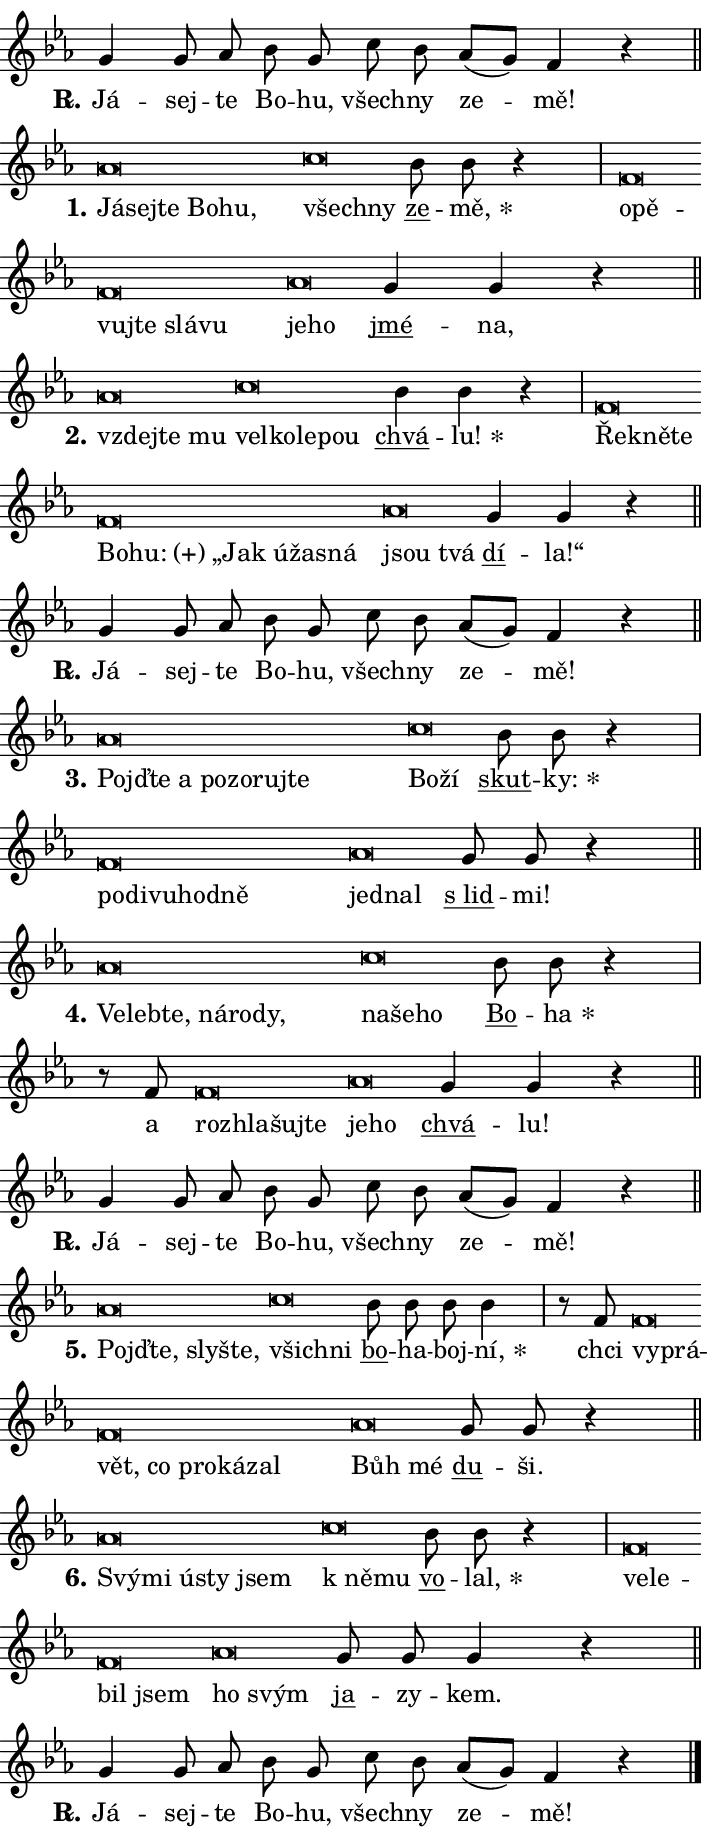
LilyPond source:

\version "2.24.0"
\header { tagline = "" }
\paper {
  indent = 0\cm
  top-margin = 0\cm
  right-margin = 0.13\cm % to fit lyric hyphens
  bottom-margin = 0\cm
  left-margin = 0\cm
  paper-width = 12\cm
  page-breaking = #ly:one-page-breaking
  system-system-spacing.basic-distance = #11
  score-system-spacing.basic-distance = #11
  ragged-last = ##f
}


%% Author: Thomas Morley
%% https://lists.gnu.org/archive/html/lilypond-user/2020-05/msg00002.html
#(define (line-position grob)
"Returns position of @var[grob} in current system:
   @code{'start}, if at first time-step
   @code{'end}, if at last time-step
   @code{'middle} otherwise
"
  (let* ((col (ly:item-get-column grob))
         (ln (ly:grob-object col 'left-neighbor))
         (rn (ly:grob-object col 'right-neighbor))
         (col-to-check-left (if (ly:grob? ln) ln col))
         (col-to-check-right (if (ly:grob? rn) rn col))
         (break-dir-left
           (and
             (ly:grob-property col-to-check-left 'non-musical #f)
             (ly:item-break-dir col-to-check-left)))
         (break-dir-right
           (and
             (ly:grob-property col-to-check-right 'non-musical #f)
             (ly:item-break-dir col-to-check-right))))
        (cond ((eqv? 1 break-dir-left) 'start)
              ((eqv? -1 break-dir-right) 'end)
              (else 'middle))))

#(define (tranparent-at-line-position vctor)
  (lambda (grob)
  "Relying on @code{line-position} select the relevant enry from @var{vctor}.
Used to determine transparency,"
    (case (line-position grob)
      ((end) (not (vector-ref vctor 0)))
      ((middle) (not (vector-ref vctor 1)))
      ((start) (not (vector-ref vctor 2))))))

noteHeadBreakVisibility =
#(define-music-function (break-visibility)(vector?)
"Makes @code{NoteHead}s transparent relying on @var{break-visibility}"
#{
  \override NoteHead.transparent =
    #(tranparent-at-line-position break-visibility)
#})

#(define delete-ledgers-for-transparent-note-heads
  (lambda (grob)
    "Reads whether a @code{NoteHead} is transparent.
If so this @code{NoteHead} is removed from @code{'note-heads} from
@var{grob}, which is supposed to be @code{LedgerLineSpanner}.
As a result ledgers are not printed for this @code{NoteHead}"
    (let* ((nhds-array (ly:grob-object grob 'note-heads))
           (nhds-list
             (if (ly:grob-array? nhds-array)
                 (ly:grob-array->list nhds-array)
                 '()))
           ;; Relies on the transparent-property being done before
           ;; Staff.LedgerLineSpanner.after-line-breaking is executed.
           ;; This is fragile ...
           (to-keep
             (remove
               (lambda (nhd)
                 (ly:grob-property nhd 'transparent #f))
               nhds-list)))
      ;; TODO find a better method to iterate over grob-arrays, similiar
      ;; to filter/remove etc for lists
      ;; For now rebuilt from scratch
      (set! (ly:grob-object grob 'note-heads)  '())
      (for-each
        (lambda (nhd)
          (ly:pointer-group-interface::add-grob grob 'note-heads nhd))
        to-keep))))

squashNotes = {
  \override NoteHead.X-extent = #'(-0.2 . 0.2)
  \override NoteHead.Y-extent = #'(-0.75 . 0)
  \override NoteHead.stencil =
    #(lambda (grob)
       (let ((pos (ly:grob-property grob 'staff-position)))
         (begin
           (if (< pos -7) (display "ERROR: Lower brevis then expected\n") (display ""))
           (if (<= pos -6) ly:text-interface::print ly:note-head::print))))
}
unSquashNotes = {
  \revert NoteHead.X-extent
  \revert NoteHead.Y-extent
  \revert NoteHead.stencil
}

hideNotes = \noteHeadBreakVisibility #begin-of-line-visible
unHideNotes = \noteHeadBreakVisibility #all-visible

% work-around for resetting accidentals
% https://lilypond.org/doc/v2.23/Documentation/notation/displaying-rhythms#unmetered-music
cadenzaMeasure = {
  \cadenzaOff
  \partial 1024 s1024
  \cadenzaOn
}

#(define-markup-command (accent layout props text) (markup?)
  "Underline accented syllable"
  (interpret-markup layout props
    #{\markup \override #'(offset . 4.3) \underline { #text }#}))

responsum = \markup \concat {
  "R" \hspace #-1.05 \path #0.1 #'((moveto 0 0.07) (lineto 0.9 0.8)) \hspace #0.05 "."
}

spaceSize = #0.6828661417322834 % exact space size for TeX Gyre Schola

\layout {
  \context {
    \Staff
    \remove "Time_signature_engraver"
    \override LedgerLineSpanner.after-line-breaking = #delete-ledgers-for-transparent-note-heads
  }
  \context {
    \Lyrics {
      \override LyricSpace.minimum-distance = \spaceSize
      \override LyricText.font-name = #"TeX Gyre Schola"
      \override LyricText.font-size = 1
      \override StanzaNumber.font-name = #"TeX Gyre Schola Bold"
      \override StanzaNumber.font-size = 1
    }
  }
  \context {
    \Score 
    \override NoteHead.text =
      #(lambda (grob) 
        (let ((pos (ly:grob-property grob 'staff-position)))
          #{\markup {
            \combine
              \halign #-0.55 \raise #(if (= pos -6) 0 0.5) \override #'(thickness . 2) \draw-line #'(3.2 . 0)
              \musicglyph "noteheads.sM1"
          }#}))
  }
}

% magnetic-lyrics.ily
%
%   written by
%     Jean Abou Samra <jean@abou-samra.fr>
%     Werner Lemberg <wl@gnu.org>
%
%   adapted by
%     Jiri Hon <jiri.hon@gmail.com>
%
% Version 2022-Apr-15

% https://www.mail-archive.com/lilypond-user@gnu.org/msg149350.html

#(define (Left_hyphen_pointer_engraver context)
   "Collect syllable-hyphen-syllable occurrences in lyrics and store
them in properties.  This engraver only looks to the left.  For
example, if the lyrics input is @code{foo -- bar}, it does the
following.

@itemize @bullet
@item
Set the @code{text} property of the @code{LyricHyphen} grob between
@q{foo} and @q{bar} to @code{foo}.

@item
Set the @code{left-hyphen} property of the @code{LyricText} grob with
text @q{foo} to the @code{LyricHyphen} grob between @q{foo} and
@q{bar}.
@end itemize

Use this auxiliary engraver in combination with the
@code{lyric-@/text::@/apply-@/magnetic-@/offset!} hook."
   (let ((hyphen #f)
         (text #f))
     (make-engraver
      (acknowledgers
       ((lyric-syllable-interface engraver grob source-engraver)
        (set! text grob)))
      (end-acknowledgers
       ((lyric-hyphen-interface engraver grob source-engraver)
        ;(when (not (grob::has-interface grob 'lyric-space-interface))
          (set! hyphen grob)));)
      ((stop-translation-timestep engraver)
       (when (and text hyphen)
         (ly:grob-set-object! text 'left-hyphen hyphen))
       (set! text #f)
       (set! hyphen #f)))))

#(define (lyric-text::apply-magnetic-offset! grob)
   "If the space between two syllables is less than the value in
property @code{LyricText@/.details@/.squash-threshold}, move the right
syllable to the left so that it gets concatenated with the left
syllable.

Use this function as a hook for
@code{LyricText@/.after-@/line-@/breaking} if the
@code{Left_@/hyphen_@/pointer_@/engraver} is active."
   (let ((hyphen (ly:grob-object grob 'left-hyphen #f)))
     (when hyphen
       (let ((left-text (ly:spanner-bound hyphen LEFT)))
         (when (grob::has-interface left-text 'lyric-syllable-interface)
           (let* ((common (ly:grob-common-refpoint grob left-text X))
                  (this-x-ext (ly:grob-extent grob common X))
                  (left-x-ext
                   (begin
                     ;; Trigger magnetism for left-text.
                     (ly:grob-property left-text 'after-line-breaking)
                     (ly:grob-extent left-text common X)))
                  ;; `delta` is the gap width between two syllables.
                  (delta (- (interval-start this-x-ext)
                            (interval-end left-x-ext)))
                  (details (ly:grob-property grob 'details))
                  (threshold (assoc-get 'squash-threshold details 0.2)))
             (when (< delta threshold)
               (let* (;; We have to manipulate the input text so that
                      ;; ligatures crossing syllable boundaries are not
                      ;; disabled.  For languages based on the Latin
                      ;; script this is essentially a beautification.
                      ;; However, for non-Western scripts it can be a
                      ;; necessity.
                      (lt (ly:grob-property left-text 'text))
                      (rt (ly:grob-property grob 'text))
                      (is-space (grob::has-interface hyphen 'lyric-space-interface))
                      (space (if is-space " " ""))
                      (extra-delta (if is-space spaceSize 0))
                      ;; Append new syllable.
                      (ltrt-space (if (and (string? lt) (string? rt))
                                (string-append lt space rt)
                                (make-concat-markup (list lt space rt))))
                      ;; Right-align `ltrt` to the right side.
                      (ltrt-space-markup (grob-interpret-markup
                               grob
                               (make-translate-markup
                                (cons (interval-length this-x-ext) 0)
                                (make-right-align-markup ltrt-space)))))
                 (begin
                   ;; Don't print `left-text`.
                   (ly:grob-set-property! left-text 'stencil #f)
                   ;; Set text and stencil (which holds all collected
                   ;; syllables so far) and shift it to the left.
                   (ly:grob-set-property! grob 'text ltrt-space)
                   (ly:grob-set-property! grob 'stencil ltrt-space-markup)
                   (ly:grob-translate-axis! grob (- (- delta extra-delta)) X))))))))))


#(define (lyric-hyphen::displace-bounds-first grob)
   ;; Make very sure this callback isn't triggered too early.
   (let ((left (ly:spanner-bound grob LEFT))
         (right (ly:spanner-bound grob RIGHT)))
     (ly:grob-property left 'after-line-breaking)
     (ly:grob-property right 'after-line-breaking)
     (ly:lyric-hyphen::print grob)))

squashThreshold = #0.4

\layout {
  \context {
    \Lyrics
    \consists #Left_hyphen_pointer_engraver
    \override LyricText.after-line-breaking =
      #lyric-text::apply-magnetic-offset!
    \override LyricHyphen.stencil = #lyric-hyphen::displace-bounds-first
    \override LyricText.details.squash-threshold = \squashThreshold
    \override LyricHyphen.minimum-distance = 0
    \override LyricHyphen.minimum-length = \squashThreshold
  }
}

squashText = \override LyricText.details.squash-threshold = 9999
unSquashText = \override LyricText.details.squash-threshold = \squashThreshold

leftText = \override LyricText.self-alignment-X = #LEFT
unLeftText = \revert LyricText.self-alignment-X

starOffset = #(lambda (grob) 
                (let ((x_offset (ly:self-alignment-interface::aligned-on-x-parent grob)))
                  (if (= x_offset 0) 0 (+ x_offset 1.2))))

star = #(define-music-function (syllable)(string?)
"Append star separator at the end of a syllable"
#{
  \once \override LyricText.X-offset = #starOffset
  \lyricmode { \markup {
    #syllable
    \override #'((font-name . "TeX Gyre Schola Bold")) \hspace #0.2 \lower #0.65 \larger "*"
  } }
#})

starAccent = #(define-music-function (syllable)(string?)
"Append star separator at the end of a syllable and make accent"
#{
  \once \override LyricText.X-offset = #starOffset
  \lyricmode { \markup {
    \accent #syllable
    \override #'((font-name . "TeX Gyre Schola Bold")) \hspace #0.2 \lower #0.65 \larger "*"
  } }
#})

breath = #(define-music-function (syllable)(string?)
"Append breathing indicator at the end of a syllable"
#{
  \lyricmode { \markup { #syllable "+" } }
#})

optionalBreath = #(define-music-function (syllable)(string?)
"Append optional breathing indicator at the end of a syllable"
#{
  \lyricmode { \markup { #syllable "(+)" } }
#})


\score {
    <<
        \new Voice = "melody" { \cadenzaOn \key es \major \relative { g'4 g8 as bes g \bar "" c bes as[( g)] f4 r \cadenzaMeasure \bar "||" \break } }
        \new Lyrics \lyricsto "melody" { \lyricmode { \set stanza = \responsum
Já -- sej -- te Bo -- hu, všech -- ny ze -- mě! } }
    >>
    \layout {}
}

\score {
    <<
        \new Voice = "melody" { \cadenzaOn \key es \major \relative { \squashNotes as'\breve*1/16 \hideNotes \breve*1/16 \bar "" \breve*1/16 \bar "" \breve*1/16 \breve*1/16 \bar "" \unHideNotes \unSquashNotes \squashNotes c\breve*1/16 \hideNotes \breve*1/16 \bar "" \unHideNotes \unSquashNotes \bar "" bes8 bes r4 \cadenzaMeasure \bar "|" \squashNotes f\breve*1/16 \hideNotes \breve*1/16 \bar "" \breve*1/16 \bar "" \breve*1/16 \bar "" \breve*1/16 \breve*1/16 \bar "" \unHideNotes \unSquashNotes \squashNotes as\breve*1/16 \hideNotes \breve*1/16 \bar "" \unHideNotes \unSquashNotes \bar "" g4 g r \cadenzaMeasure \bar "||" \break } }
        \new Lyrics \lyricsto "melody" { \lyricmode { \set stanza = "1."
\leftText Já -- \squashText sej -- te Bo -- hu, \unSquashText všech -- \squashText ny \unLeftText \unSquashText \markup \accent ze -- \star mě, \leftText o -- \squashText pě -- vuj -- te slá -- vu \unSquashText je -- \squashText ho \unLeftText \unSquashText \markup \accent jmé -- na, } }
    >>
    \layout {}
}

\score {
    <<
        \new Voice = "melody" { \cadenzaOn \key es \major \relative { \squashNotes as'\breve*1/16 \hideNotes \breve*1/16 \breve*1/16 \bar "" \unHideNotes \unSquashNotes \squashNotes c\breve*1/16 \hideNotes \breve*1/16 \bar "" \breve*1/16 \breve*1/16 \bar "" \unHideNotes \unSquashNotes \bar "" bes4 bes r \cadenzaMeasure \bar "|" \squashNotes f\breve*1/16 \hideNotes \breve*1/16 \bar "" \breve*1/16 \bar "" \breve*1/16 \bar "" \breve*1/16 \bar "" \breve*1/16 \bar "" \breve*1/16 \bar "" \breve*1/16 \breve*1/16 \bar "" \unHideNotes \unSquashNotes \squashNotes as\breve*1/16 \hideNotes \breve*1/16 \bar "" \unHideNotes \unSquashNotes \bar "" g4 g r \cadenzaMeasure \bar "||" \break } }
        \new Lyrics \lyricsto "melody" { \lyricmode { \set stanza = "2."
\leftText vzdej -- \squashText te mu \unSquashText vel -- \squashText ko -- le -- pou \unLeftText \unSquashText \markup \accent chvá -- \star lu! \leftText Ře -- \squashText kně -- te Bo -- \optionalBreath hu: „Jak ú -- ža -- sná \unSquashText jsou \squashText tvá \unLeftText \unSquashText \markup \accent dí -- la!“ } }
    >>
    \layout {}
}

\score {
    <<
        \new Voice = "melody" { \cadenzaOn \key es \major \relative { g'4 g8 as bes g \bar "" c bes as[( g)] f4 r \cadenzaMeasure \bar "||" \break } }
        \new Lyrics \lyricsto "melody" { \lyricmode { \set stanza = \responsum
Já -- sej -- te Bo -- hu, všech -- ny ze -- mě! } }
    >>
    \layout {}
}

\score {
    <<
        \new Voice = "melody" { \cadenzaOn \key es \major \relative { \squashNotes as'\breve*1/16 \hideNotes \breve*1/16 \bar "" \breve*1/16 \bar "" \breve*1/16 \bar "" \breve*1/16 \bar "" \breve*1/16 \breve*1/16 \bar "" \unHideNotes \unSquashNotes \squashNotes c\breve*1/16 \hideNotes \breve*1/16 \bar "" \unHideNotes \unSquashNotes \bar "" bes8 bes r4 \cadenzaMeasure \bar "|" \squashNotes f\breve*1/16 \hideNotes \breve*1/16 \bar "" \breve*1/16 \bar "" \breve*1/16 \breve*1/16 \bar "" \unHideNotes \unSquashNotes \squashNotes as\breve*1/16 \hideNotes \breve*1/16 \bar "" \unHideNotes \unSquashNotes \bar "" g8 g r4 \cadenzaMeasure \bar "||" \break } }
        \new Lyrics \lyricsto "melody" { \lyricmode { \set stanza = "3."
\leftText Pojď -- \squashText te a po -- zo -- ruj -- te \unSquashText Bo -- \squashText ží \unLeftText \unSquashText \markup \accent skut -- \star ky: \leftText po -- \squashText di -- vu -- hod -- ně \unSquashText jed -- \squashText nal \unLeftText \unSquashText \markup \accent "s lid" -- mi! } }
    >>
    \layout {}
}

\score {
    <<
        \new Voice = "melody" { \cadenzaOn \key es \major \relative { \squashNotes as'\breve*1/16 \hideNotes \breve*1/16 \bar "" \breve*1/16 \bar "" \breve*1/16 \bar "" \breve*1/16 \breve*1/16 \bar "" \unHideNotes \unSquashNotes \squashNotes c\breve*1/16 \hideNotes \breve*1/16 \breve*1/16 \bar "" \unHideNotes \unSquashNotes \bar "" bes8 bes r4 \cadenzaMeasure \bar "|" r8 f8 \squashNotes f\breve*1/16 \hideNotes \breve*1/16 \bar "" \breve*1/16 \breve*1/16 \bar "" \unHideNotes \unSquashNotes \squashNotes as\breve*1/16 \hideNotes \breve*1/16 \bar "" \unHideNotes \unSquashNotes \bar "" g4 g r \cadenzaMeasure \bar "||" \break } }
        \new Lyrics \lyricsto "melody" { \lyricmode { \set stanza = "4."
\leftText Ve -- \squashText leb -- te, ná -- ro -- dy, \unSquashText na -- \squashText še -- ho \unLeftText \unSquashText \markup \accent Bo -- \star ha a \leftText roz -- \squashText hla -- šuj -- te \unSquashText je -- \squashText ho \unLeftText \unSquashText \markup \accent chvá -- lu! } }
    >>
    \layout {}
}

\score {
    <<
        \new Voice = "melody" { \cadenzaOn \key es \major \relative { g'4 g8 as bes g \bar "" c bes as[( g)] f4 r \cadenzaMeasure \bar "||" \break } }
        \new Lyrics \lyricsto "melody" { \lyricmode { \set stanza = \responsum
Já -- sej -- te Bo -- hu, všech -- ny ze -- mě! } }
    >>
    \layout {}
}

\score {
    <<
        \new Voice = "melody" { \cadenzaOn \key es \major \relative { \squashNotes as'\breve*1/16 \hideNotes \breve*1/16 \bar "" \breve*1/16 \breve*1/16 \bar "" \unHideNotes \unSquashNotes \squashNotes c\breve*1/16 \hideNotes \breve*1/16 \bar "" \unHideNotes \unSquashNotes \bar "" bes8 bes bes bes4 \cadenzaMeasure \bar "|" r8 f8 \squashNotes f\breve*1/16 \hideNotes \breve*1/16 \bar "" \breve*1/16 \bar "" \breve*1/16 \bar "" \breve*1/16 \bar "" \breve*1/16 \breve*1/16 \bar "" \unHideNotes \unSquashNotes \squashNotes as\breve*1/16 \hideNotes \breve*1/16 \bar "" \unHideNotes \unSquashNotes \bar "" g8 g r4 \cadenzaMeasure \bar "||" \break } }
        \new Lyrics \lyricsto "melody" { \lyricmode { \set stanza = "5."
\leftText Pojď -- \squashText te, sly -- šte, \unSquashText všich -- \squashText ni \unLeftText \unSquashText \markup \accent bo -- ha -- boj -- \star ní, chci \leftText vy -- \squashText prá -- vět, co pro -- ká -- zal \unSquashText Bůh \squashText mé \unLeftText \unSquashText \markup \accent du -- ši. } }
    >>
    \layout {}
}

\score {
    <<
        \new Voice = "melody" { \cadenzaOn \key es \major \relative { \squashNotes as'\breve*1/16 \hideNotes \breve*1/16 \bar "" \breve*1/16 \bar "" \breve*1/16 \breve*1/16 \bar "" \unHideNotes \unSquashNotes \squashNotes c\breve*1/16 \hideNotes \breve*1/16 \bar "" \unHideNotes \unSquashNotes \bar "" bes8 bes r4 \cadenzaMeasure \bar "|" \squashNotes f\breve*1/16 \hideNotes \breve*1/16 \bar "" \breve*1/16 \breve*1/16 \bar "" \unHideNotes \unSquashNotes \squashNotes as\breve*1/16 \hideNotes \breve*1/16 \bar "" \unHideNotes \unSquashNotes \bar "" g8 g g4 r \cadenzaMeasure \bar "||" \break } }
        \new Lyrics \lyricsto "melody" { \lyricmode { \set stanza = "6."
\leftText Svý -- \squashText mi ú -- sty jsem \unSquashText "k ně" -- \squashText mu \unLeftText \unSquashText \markup \accent vo -- \star lal, \leftText ve -- \squashText le -- bil jsem \unSquashText ho \squashText svým \unLeftText \unSquashText \markup \accent ja -- zy -- kem. } }
    >>
    \layout {}
}

\score {
    <<
        \new Voice = "melody" { \cadenzaOn \key es \major \relative { g'4 g8 as bes g \bar "" c bes as[( g)] f4 r \cadenzaMeasure \bar "||" \break } \bar "|." }
        \new Lyrics \lyricsto "melody" { \lyricmode { \set stanza = \responsum
Já -- sej -- te Bo -- hu, všech -- ny ze -- mě! } }
    >>
    \layout {}
}
